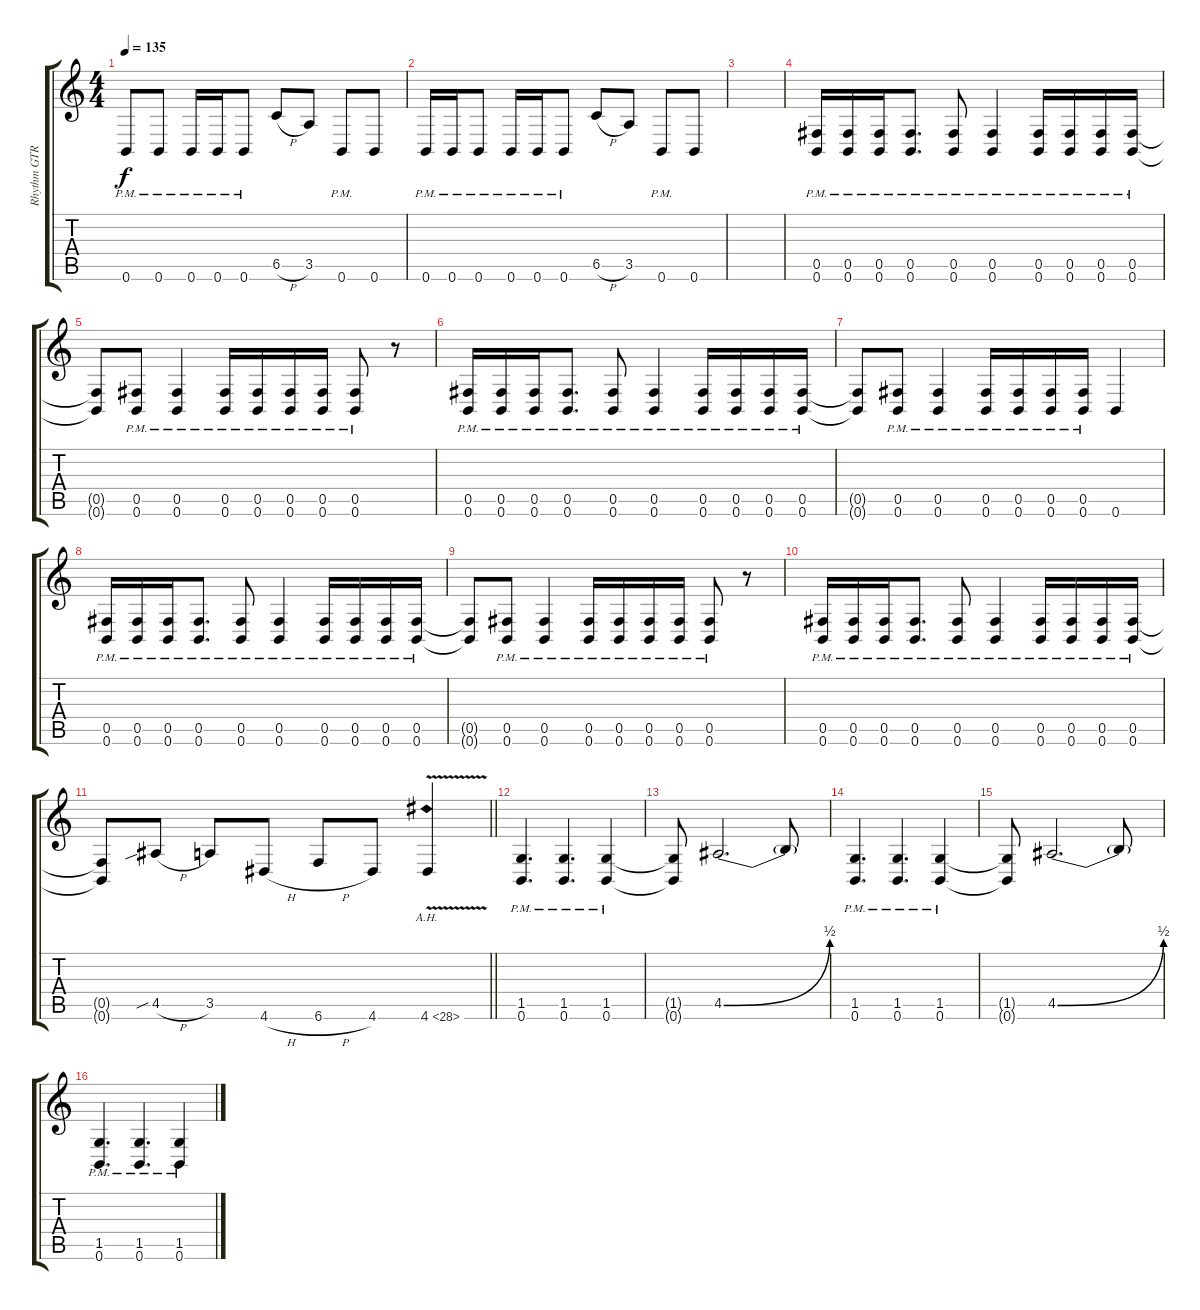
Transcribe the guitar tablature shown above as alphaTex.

\track ("Rhythm GTR L" "Rhythm GTR") {instrument distortionguitar}
\staff {score tabs}
\tuning (Db4 Ab3 E3 B2 Gb2 B1) {hide}
\ts (4 4)
\tempo 135
\clef g2
\ks c
0.6{pm}.8{dy f} 0.6{pm}.8 0.6{pm}.16 0.6{pm}.16 0.6{pm}.8 6.5{h}.8 3.5.8 0.6{pm}.8 0.6.8 |
0.6{pm}.16 0.6{pm}.16 0.6{pm}.8 0.6{pm}.16 0.6{pm}.16 0.6{pm}.8 6.5{h}.8 3.5.8 0.6{pm}.8 0.6.8 |
|
(0.5{pm} 0.6{pm}).16 (0.5{pm} 0.6{pm}).16 (0.5{pm} 0.6{pm}).16 (0.5{pm} 0.6{pm}).8{d} (0.5{pm} 0.6{pm}).8 (0.5{pm} 0.6{pm}).4 (0.5{pm} 0.6{pm}).16 (0.5{pm} 0.6{pm}).16 (0.5{pm} 0.6{pm}).16 (0.5{pm} 0.6{pm}).16 |
(0.5{t} 0.6{t}).8 (0.5{pm} 0.6{pm}).8 (0.5{pm} 0.6{pm}).4 (0.5{pm} 0.6{pm}).16 (0.5{pm} 0.6{pm}).16 (0.5{pm} 0.6{pm}).16 (0.5{pm} 0.6{pm}).16 (0.5{pm} 0.6{pm}).8 r.8 |
(0.5{pm} 0.6{pm}).16 (0.5{pm} 0.6{pm}).16 (0.5{pm} 0.6{pm}).16 (0.5{pm} 0.6{pm}).8{d} (0.5{pm} 0.6{pm}).8 (0.5{pm} 0.6{pm}).4 (0.5{pm} 0.6{pm}).16 (0.5{pm} 0.6{pm}).16 (0.5{pm} 0.6{pm}).16 (0.5{pm} 0.6{pm}).16 |
(0.5{t} 0.6{t}).8 (0.5{pm} 0.6{pm}).8 (0.5{pm} 0.6{pm}).4 (0.5{pm} 0.6{pm}).16 (0.5{pm} 0.6{pm}).16 (0.5{pm} 0.6{pm}).16 (0.5{pm} 0.6{pm}).16 0.6.4 |
(0.5{pm} 0.6{pm}).16 (0.5{pm} 0.6{pm}).16 (0.5{pm} 0.6{pm}).16 (0.5{pm} 0.6{pm}).8{d} (0.5{pm} 0.6{pm}).8 (0.5{pm} 0.6{pm}).4 (0.5{pm} 0.6{pm}).16 (0.5{pm} 0.6{pm}).16 (0.5{pm} 0.6{pm}).16 (0.5{pm} 0.6{pm}).16 |
(0.5{t} 0.6{t}).8 (0.5{pm} 0.6{pm}).8 (0.5{pm} 0.6{pm}).4 (0.5{pm} 0.6{pm}).16 (0.5{pm} 0.6{pm}).16 (0.5{pm} 0.6{pm}).16 (0.5{pm} 0.6{pm}).16 (0.5{pm} 0.6{pm}).8 r.8 |
(0.5{pm} 0.6{pm}).16 (0.5{pm} 0.6{pm}).16 (0.5{pm} 0.6{pm}).16 (0.5{pm} 0.6{pm}).8{d} (0.5{pm} 0.6{pm}).8 (0.5{pm} 0.6{pm}).4 (0.5{pm} 0.6{pm}).16 (0.5{pm} 0.6{pm}).16 (0.5{pm} 0.6{pm}).16 (0.5{pm} 0.6{pm}).16 |
\barLineRight lightlight
(0.5{t} 0.6{t}).8 4.5{sib h}.8 3.5.8 4.6{h}.8 6.6{h}.8 4.6.8 4.6{ah 24 v}.4 |
(1.5{pm} 0.6{pm}).4{d} (1.5{pm} 0.6{pm}).4{d} (1.5{pm} 0.6{pm}).4 |
(1.5{t} 0.6{t}).8 4.5{be (bend 0 0 60 2)}.2{d} 4.5{t}.8 |
(1.5{pm} 0.6{pm}).4{d} (1.5{pm} 0.6{pm}).4{d} (1.5{pm} 0.6{pm}).4 |
(1.5{t} 0.6{t}).8 4.5{be (bend 0 0 60 2)}.2{d} 4.5{t}.8 |
(1.5{pm} 0.6{pm}).4{d} (1.5{pm} 0.6{pm}).4{d} (1.5{pm} 0.6{pm}).4
